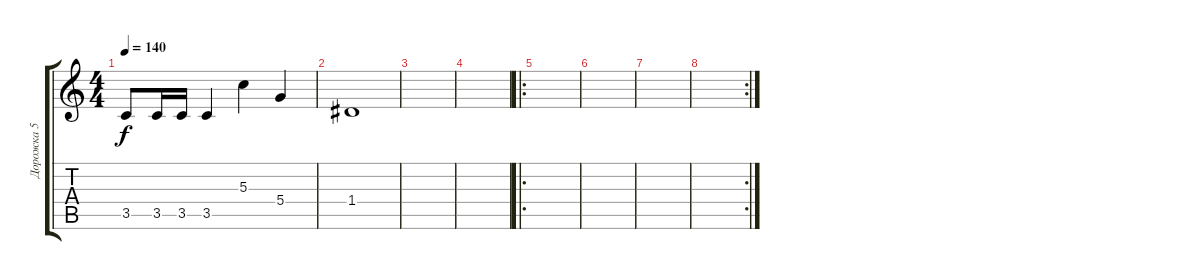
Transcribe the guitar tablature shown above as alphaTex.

\track ("Дорожка 5" "Дорожка 5") {instrument electricguitarclean}
\staff {score tabs}
\tuning (E4 B3 G3 D3 A2 E2) {hide}
\ts (4 4)
\tempo 140
\clef g2
\ks c
3.5.8{dy f} 3.5.16 3.5.16 3.5.4 5.3.4 5.4.4 |
1.4.1 |
|
|
\ro
|
|
|
\rc 2
